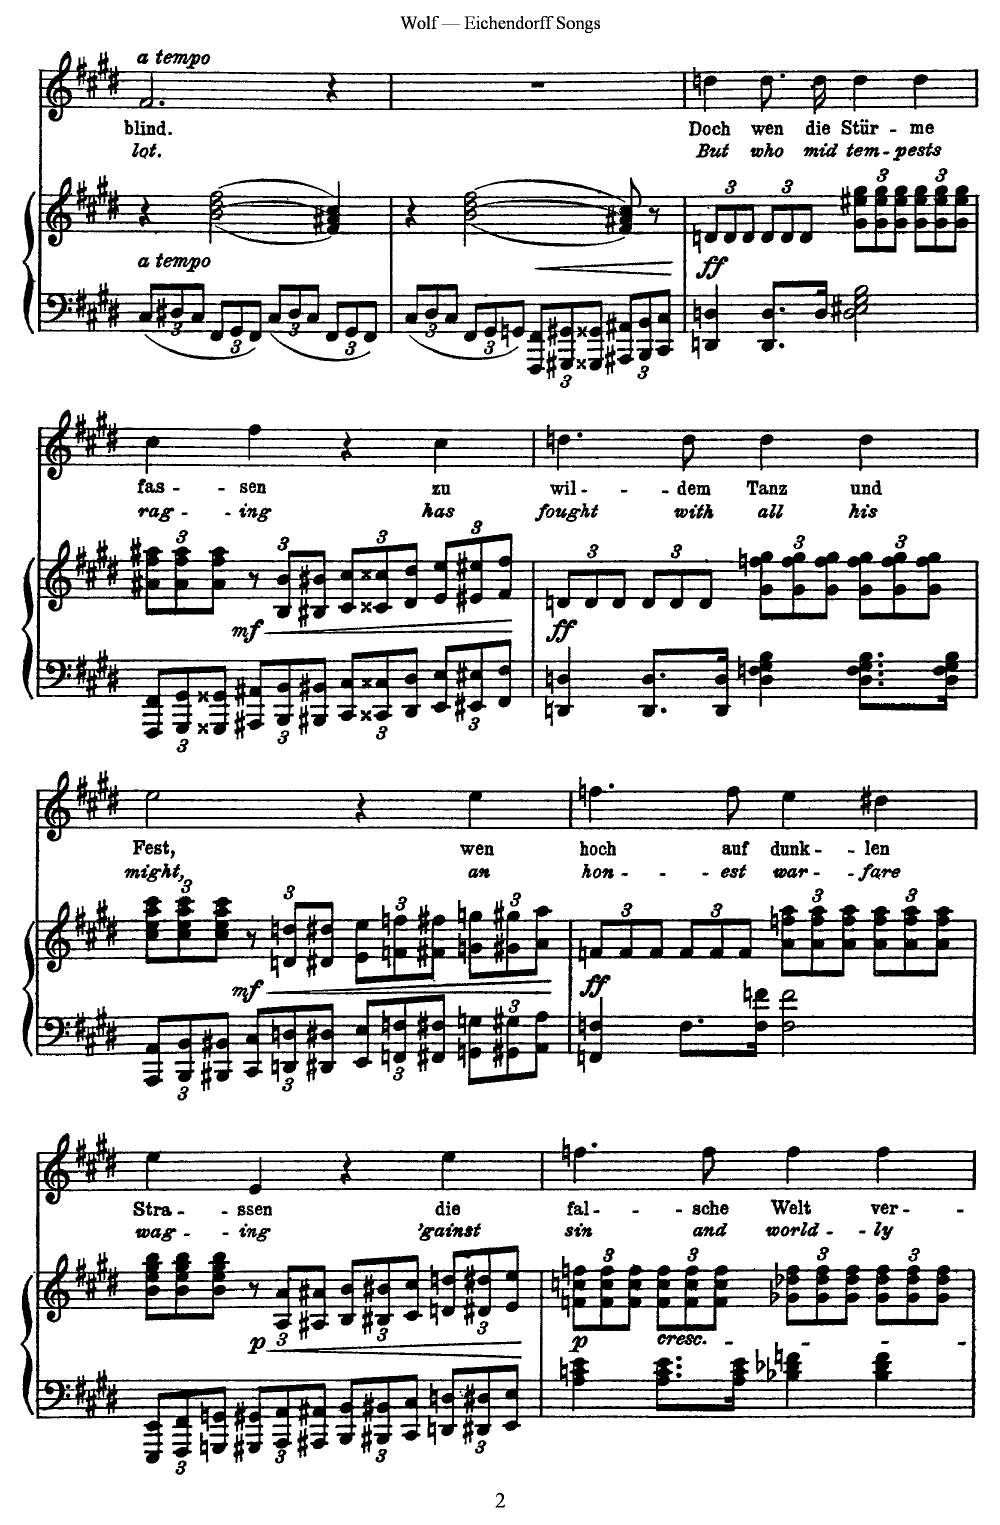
**kern	**kern	**dynam	**kern	**text	**text
*part2	*part2	*part2	*part1	*part1	*part1
*staff3	*staff2	*staff2/3	*staff1	*staff1	*staff1
*I"Piano	*	*	*I"Voice	*	*
*I'Pno	*	*	*	*	*
*clefF4	*clefG2	*	*clefG2	*	*
*k[f#c#g#d#]	*k[f#c#g#d#]	*	*k[f#c#g#d#]	*	*
*M4/4	*M4/4	*	*M4/4	*	*
*Xbrackettup	*	*	*	*	*
=9	=9	=9	=9	=9	=9
!	!	!	!LO:TX:a:i:t=a tempo	!	!
!LO:TX:i:t=a tempo	!	!	!	!	!
12C#/L	4r	.	2.f#/	blind.	lot.
12D#X/	.	.	.	.	.
12C#/J	.	.	.	.	.
12FF#/L	(<(2b\ 2dd#\ 2ff#\	.	.	.	.
12GG#/	.	.	.	.	.
12FF#/J	.	.	.	.	.
12C#/L	.	.	.	.	.
12D#/	.	.	.	.	.
12C#/J	.	.	.	.	.
12FF#/L	4f#/ 4a#X/ 4cc#/))	.	4r	.	.
12GG#/	.	.	.	.	.
12FF#/J	.	.	.	.	.
=10	=10	=10	=10	=10	=10
12C#/L	4r	.	1r	.	.
12D#/	.	.	.	.	.
12C#/J	.	.	.	.	.
!	!	!LO:HP:b	!	!	!
12FF#/L	(<(((2b\ 2dd#\ 2ff#\	<	.	.	.
12GG#/	.	.	.	.	.
12GGn/J	.	.	.	.	.
12FFF#/ 12FF#/L	.	.	.	.	.
12GGG#X/ 12GG#X/	.	.	.	.	.
12GGG##X/ 12GG##X/J	.	.	.	.	.
12AAA#X/ 12AA#X/L	8f#/ 8a#X/ 8cc#/))))	.	.	.	.
12BBB/ 12BB/	.	.	.	.	.
.	8r	[	.	.	.
12CC#/ 12C#/J	.	.	.	.	.
=11	=11	=11	=11	=11	=11
*	*Xbrackettup	*	*	*	*
!	!	!LO:DY:b	!	!	!
4DDn/ 4Dn/	12dn/L	ff	4ddn\	Doch	But
.	12d/	.	.	.	.
.	12d/J	.	.	.	.
8.DD/ 8.D/L	12d/L	.	8.dd\L	wen	who
.	12d/	.	.	.	.
.	12d/J	.	.	.	.
16D/Jk	.	.	16dd\Jk	die	mid
2D\ 2E#X\ 2G#\ 2B\	12g#\ 12ee#X\ 12gg#\L	.	4dd\	Stür-	tem-
.	12g#\ 12ee#\ 12gg#\	.	.	.	.
.	12g#\ 12ee#\ 12gg#\J	.	.	.	.
.	12g#\ 12ee#\ 12gg#\L	.	4dd\	-me	-pests
.	12g#\ 12ee#\ 12gg#\	.	.	.	.
.	12g#\ 12ee#\ 12gg#\J	.	.	.	.
=12	=12	=12	=12	=12	=12
12FFF#/ 12FF#/L	12a#X\ 12ff#\ 12aa#X\L	.	4cc#\	fas-	rag-
12GGG#/ 12GG#/	12a#\ 12ff#\ 12aa#\	.	.	.	.
12GGG##X/ 12GG##X/J	12a#\ 12ff#\ 12aa#\J	.	.	.	.
*	*brackettup	*	*	*	*
!	!	!LO:DY:b	!	!	!
12AAA#X/ 12AA#X/L	12r	mf	4ff#\	-sen	-ing
!	!	!LO:HP:b	!	!	!
12BBB/ 12BB/	12B/ 12b/L	<	.	.	.
12BBB#X/ 12BB#X/J	12B#X/ 12b#X/J	.	.	.	.
*	*Xbrackettup	*	*	*	*
12CC#/ 12C#/L	12c#/ 12cc#/L	.	4r	.	.
12CC##X/ 12C##X/	12c##X/ 12cc##X/	.	.	.	.
12DD#/ 12D#/J	12d#/ 12dd#/J	.	.	.	.
12EE/ 12E/L	12e/ 12ee/L	.	4cc#\	zu	has
12EE#X/ 12E#X/	12e#X/ 12ee#X/	.	.	.	.
12FF#/ 12F#/J	12f#/ 12ff#/J	.	.	.	.
=13	=13	=13	=13	=13	=13
!	!	!LO:DY:b	!	!	!
4DDn/ 4Dn/	12dn/L	ff	4.ddn\	wil-	fought
.	12d/	[	.	.	.
.	12d/J	.	.	.	.
8.DD/ 8.D/L	12d/L	.	.	.	.
.	12d/	.	.	.	.
.	.	.	8dd\	-dem	with
.	12d/J	.	.	.	.
16DD/ 16D/Jk	.	.	.	.	.
4D\ 4Fn\ 4G#\ 4B\	12g#\ 12ffn\ 12gg#\L	.	4dd\	Tanz	all
.	12g#\ 12ff\ 12gg#\	.	.	.	.
.	12g#\ 12ff\ 12gg#\J	.	.	.	.
8.D\ 8.F\ 8.G#\ 8.B\L	12g#\ 12ff\ 12gg#\L	.	4dd\	und	his
.	12g#\ 12ff\ 12gg#\	.	.	.	.
.	12g#\ 12ff\ 12gg#\J	.	.	.	.
16D\ 16F\ 16G#\ 16B\Jk	.	.	.	.	.
=14	=14	=14	=14	=14	=14
12AAA/ 12AA/L	12cc#\ 12ee\ 12aa\ 12ccc#\L	.	2ee\	Fest,	might,
12BBB/ 12BB/	12cc#\ 12ee\ 12aa\ 12ccc#\	.	.	.	.
!	!	!LO:DY:b	!	!	!
12BBB#X/ 12BB#X/J	12cc#\ 12ee\ 12aa\ 12ccc#\J	mf	.	.	.
*	*brackettup	*	*	*	*
!	!	!LO:HP:b	!	!	!
12CC#/ 12C#/L	12r	<	.	.	.
12DDn/ 12Dn/	12dn/ 12ddn/L	.	.	.	.
12DD#X/ 12D#X/J	12d#X/ 12dd#X/J	.	.	.	.
*	*Xbrackettup	*	*	*	*
12EE/ 12E/L	12e\ 12ee\L	.	4r	.	.
12FFn/ 12Fn/	12fn\ 12ffn\	.	.	.	.
12FF#X/ 12F#X/J	12f#X\ 12ff#X\J	.	.	.	.
12GGn\ 12Gn\L	12gn\ 12ggn\L	.	4ee\	wen	an
12GG#X\ 12G#X\	12g#X\ 12gg#X\	.	.	.	.
12AA\ 12A\J	12a\ 12aa\J	[	.	.	.
=15	=15	=15	=15	=15	=15
!	!	!LO:DY:b	!	!	!
4FFn/ 4Fn/	12fn/L	ff	4.ffn\	hoch	hon-
.	12f/	.	.	.	.
.	12f/J	.	.	.	.
8.F\L	12f/L	.	.	.	.
.	12f/	.	.	.	.
.	.	.	8ff\	auf	-est
.	12f/J	.	.	.	.
16F\ 16fn\Jk	.	.	.	.	.
2F\ 2f\	12a\ 12ffn\ 12aa\L	.	4ee\	dunk-	war-
.	12a\ 12ff\ 12aa\	.	.	.	.
.	12a\ 12ff\ 12aa\J	.	.	.	.
.	12a\ 12ff\ 12aa\L	.	4dd#X\	-len	-fare
.	12a\ 12ff\ 12aa\	.	.	.	.
.	12a\ 12ff\ 12aa\J	.	.	.	.
=16	=16	=16	=16	=16	=16
12EEE/ 12EE/L	12b\ 12ee\ 12gg#\ 12bb\L	.	4ee\	Stra-	wag-
12FFF#/ 12FF#/	12b\ 12ee\ 12gg#\ 12bb\	.	.	.	.
12GGGn/ 12GGn/J	12b\ 12ee\ 12gg#\ 12bb\J	.	.	.	.
*	*brackettup	*	*	*	*
!	!	!LO:DY:b	!	!	!
12GGG#X/ 12GG#X/L	12r	p	4e/	-ssen	-ing
!	!	!LO:HP:b	!	!	!
12AAA/ 12AA/	12A/ 12a/L	<	.	.	.
12AAA#X/ 12AA#X/J	12A#X/ 12a#X/J	.	.	.	.
*	*Xbrackettup	*	*	*	*
12BBB/ 12BB/L	12B/ 12b/L	.	4r	.	.
12BBB#X/ 12BB#X/	12B#X/ 12b#X/	.	.	.	.
12CC#/ 12C#/J	12c#/ 12cc#/J	.	.	.	.
12DDn/ 12Dn/L	12dn/ 12ddn/L	.	4ee\	die	'gainst
12DD#X/ 12D#X/	12d#X/ 12dd#X/	.	.	.	.
12EE/ 12E/J	12e/ 12ee/J	.	.	.	.
=17	=17	=17	=17	=17	=17
!	!	!LO:DY:b	!	!	!
4A\ 4cn\ 4e\	12fn\ 12ccn\ 12ffn\L	p	4.ffn\	fal-	sin
.	12f\ 12cc\ 12ff\	[	.	.	.
.	12f\ 12cc\ 12ff\J	.	.	.	.
!	!LO:TX:b:i:t=cresc.	!	!	!	!
8.A\ 8.c\ 8.e\L	12f\ 12cc\ 12ff\L	.	.	.	.
.	12f\ 12cc\ 12ff\	.	.	.	.
.	.	.	8ff\	-sche	and
.	12f\ 12cc\ 12ff\J	.	.	.	.
16A\ 16c\ 16e\Jk	.	.	.	.	.
4B-X\ 4d-X\ 4fn\	12g-X\ 12dd-X\ 12ff\L	.	4ff\	Welt	world-
.	12g-\ 12dd-\ 12ff\	.	.	.	.
.	12g-\ 12dd-\ 12ff\J	.	.	.	.
4B-\ 4d-\ 4f\	12g-\ 12dd-\ 12ff\L	.	4ff\	ver-	-ly
.	12g-\ 12dd-\ 12ff\	.	.	.	.
.	12g-\ 12dd-\ 12ff\J	.	.	.	.
=	=	=	=	=	=
*-	*-	*-	*-	*-	*-
